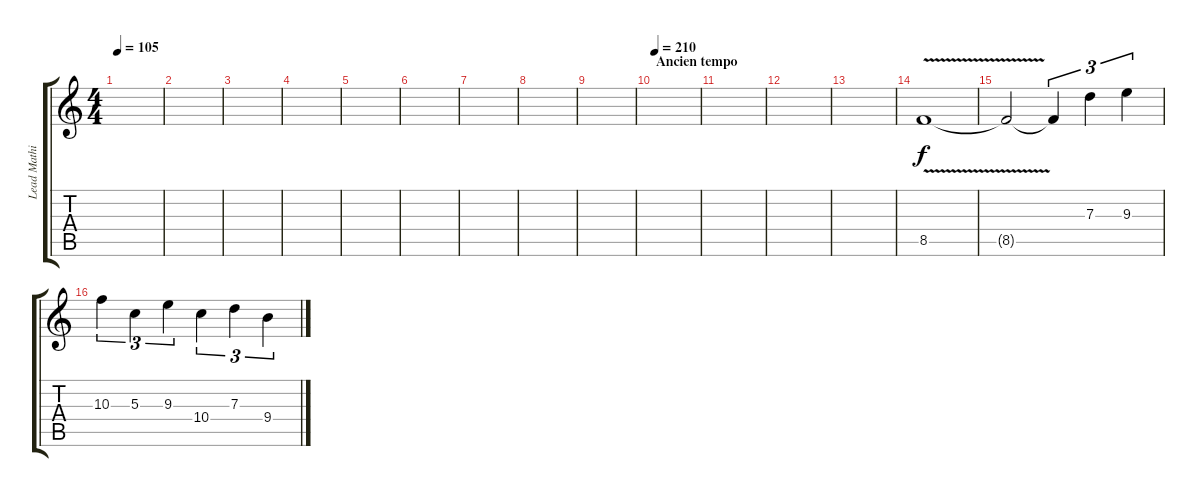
\track ("Lead Mathieu" "Lead Mathi") {instrument distortionguitar}
\staff {score tabs}
\tuning (E4 B3 G3 D3 A2 E2) {hide}
\ts (4 4)
\tempo 105
\clef g2
\ks c
|
|
|
|
|
|
|
|
|
\section ("" "Ancien tempo")
\tempo 210
|
|
|
|
8.5{v}.1 |
8.5{t}.2 8.5{t}.4{tu (3 2)} 7.3.4{tu (3 2)} 9.3.4{tu (3 2)} |
10.3.4{tu (3 2)} 5.3.4{tu (3 2)} 9.3.4{tu (3 2)} 10.4.4{tu (3 2)} 7.3.4{tu (3 2)} 9.4.4{tu (3 2)}
